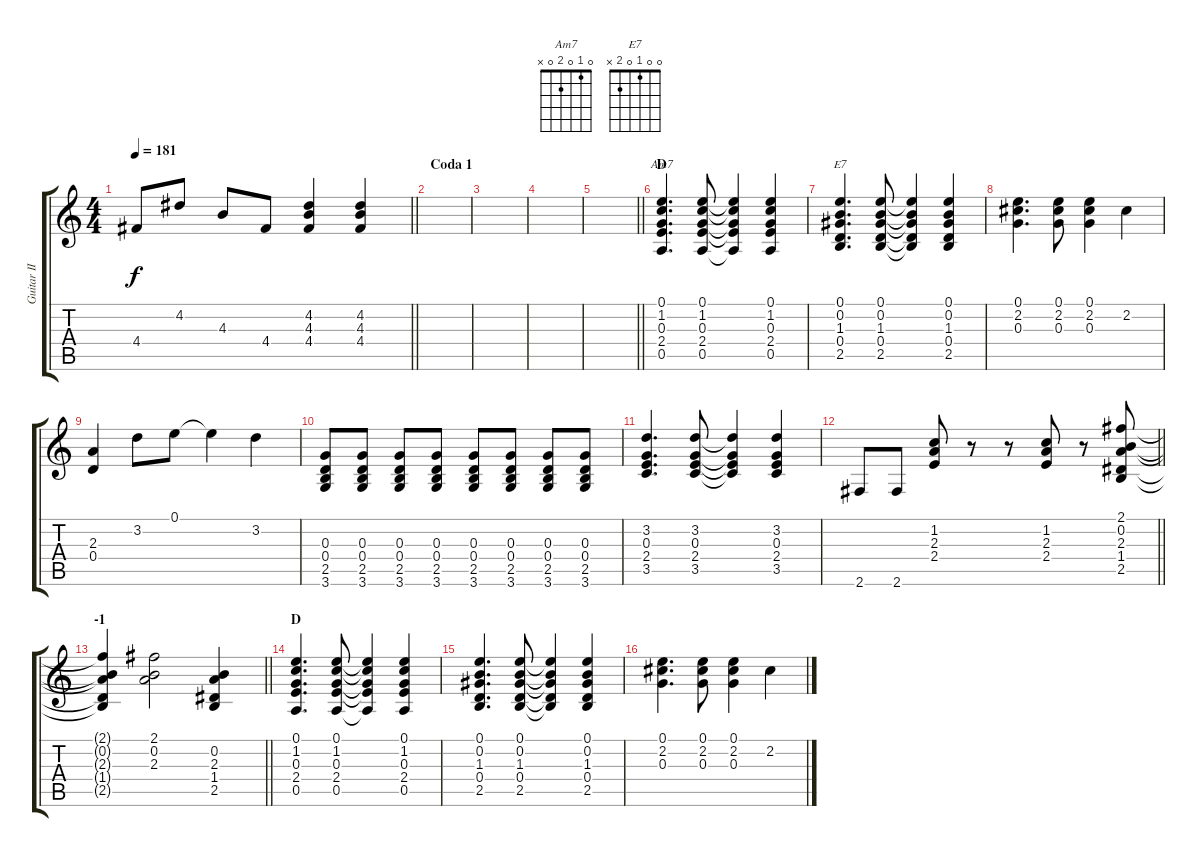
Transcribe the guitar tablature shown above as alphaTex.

\track ("Guitar II" "Guitar II") {instrument overdrivenguitar}
\staff {score tabs}
\tuning (E4 B3 G3 D3 A2 E2) {hide}
\chord ("Am7" 0 1 0 2 0 x)
\chord ("E7" 0 0 1 0 2 x)
\ts (4 4)
\tempo 181
\clef g2
\barLineRight lightlight
\ks c
4.4.8{dy f} 4.2.8 4.3.8 4.4.8 (4.2 4.3 4.4).4 (4.2 4.3 4.4).4 |
\section ("" "Coda 1")
|
|
|
\barLineRight lightlight
|
\section ("" "D")
(0.1 1.2 0.3 2.4 0.5).4{d ch "Am7"} (0.1 1.2 0.3 2.4 0.5).8 (0.1{t} 1.2{t} 0.3{t} 2.4{t} 0.5{t}).4 (0.1 1.2 0.3 2.4 0.5).4 |
(0.1 0.2 1.3 0.4 2.5).4{d ch "E7"} (0.1 0.2 1.3 0.4 2.5).8 (0.1{t} 0.2{t} 1.3{t} 0.4{t} 2.5{t}).4 (0.1 0.2 1.3 0.4 2.5).4 |
(0.1 2.2 0.3).4{d} (0.1 2.2 0.3).8 (0.1 2.2 0.3).4 2.2.4 |
(2.3 0.4).4 3.2.8 0.1.8 0.1{t}.4 3.2.4 |
(0.3 0.4 2.5 3.6).8 (0.3 0.4 2.5 3.6).8 (0.3 0.4 2.5 3.6).8 (0.3 0.4 2.5 3.6).8 (0.3 0.4 2.5 3.6).8 (0.3 0.4 2.5 3.6).8 (0.3 0.4 2.5 3.6).8 (0.3 0.4 2.5 3.6).8 |
(3.2 0.3 2.4 3.5).4{d} (3.2 0.3 2.4 3.5).8 (3.2{t} 0.3{t} 2.4{t} 3.5{t}).4 (3.2 0.3 2.4 3.5).4 |
\barLineRight lightlight
2.6.8 2.6.8 (1.2 2.3 2.4).8 r.8 r.8 (1.2 2.3 2.4).8 r.8 (2.1 0.2 2.3 1.4 2.5).8 |
\section ("" "-1")
\barLineRight lightlight
(2.1{t} 0.2{t} 2.3{t} 1.4{t} 2.5{t}).4 (2.1 0.2 2.3).2 (0.2 2.3 1.4 2.5).4 |
\section ("" "D")
(0.1 1.2 0.3 2.4 0.5).4{d} (0.1 1.2 0.3 2.4 0.5).8 (0.1{t} 1.2{t} 0.3{t} 2.4{t} 0.5{t}).4 (0.1 1.2 0.3 2.4 0.5).4 |
(0.1 0.2 1.3 0.4 2.5).4{d} (0.1 0.2 1.3 0.4 2.5).8 (0.1{t} 0.2{t} 1.3{t} 0.4{t} 2.5{t}).4 (0.1 0.2 1.3 0.4 2.5).4 |
(0.1 2.2 0.3).4{d} (0.1 2.2 0.3).8 (0.1 2.2 0.3).4 2.2.4
